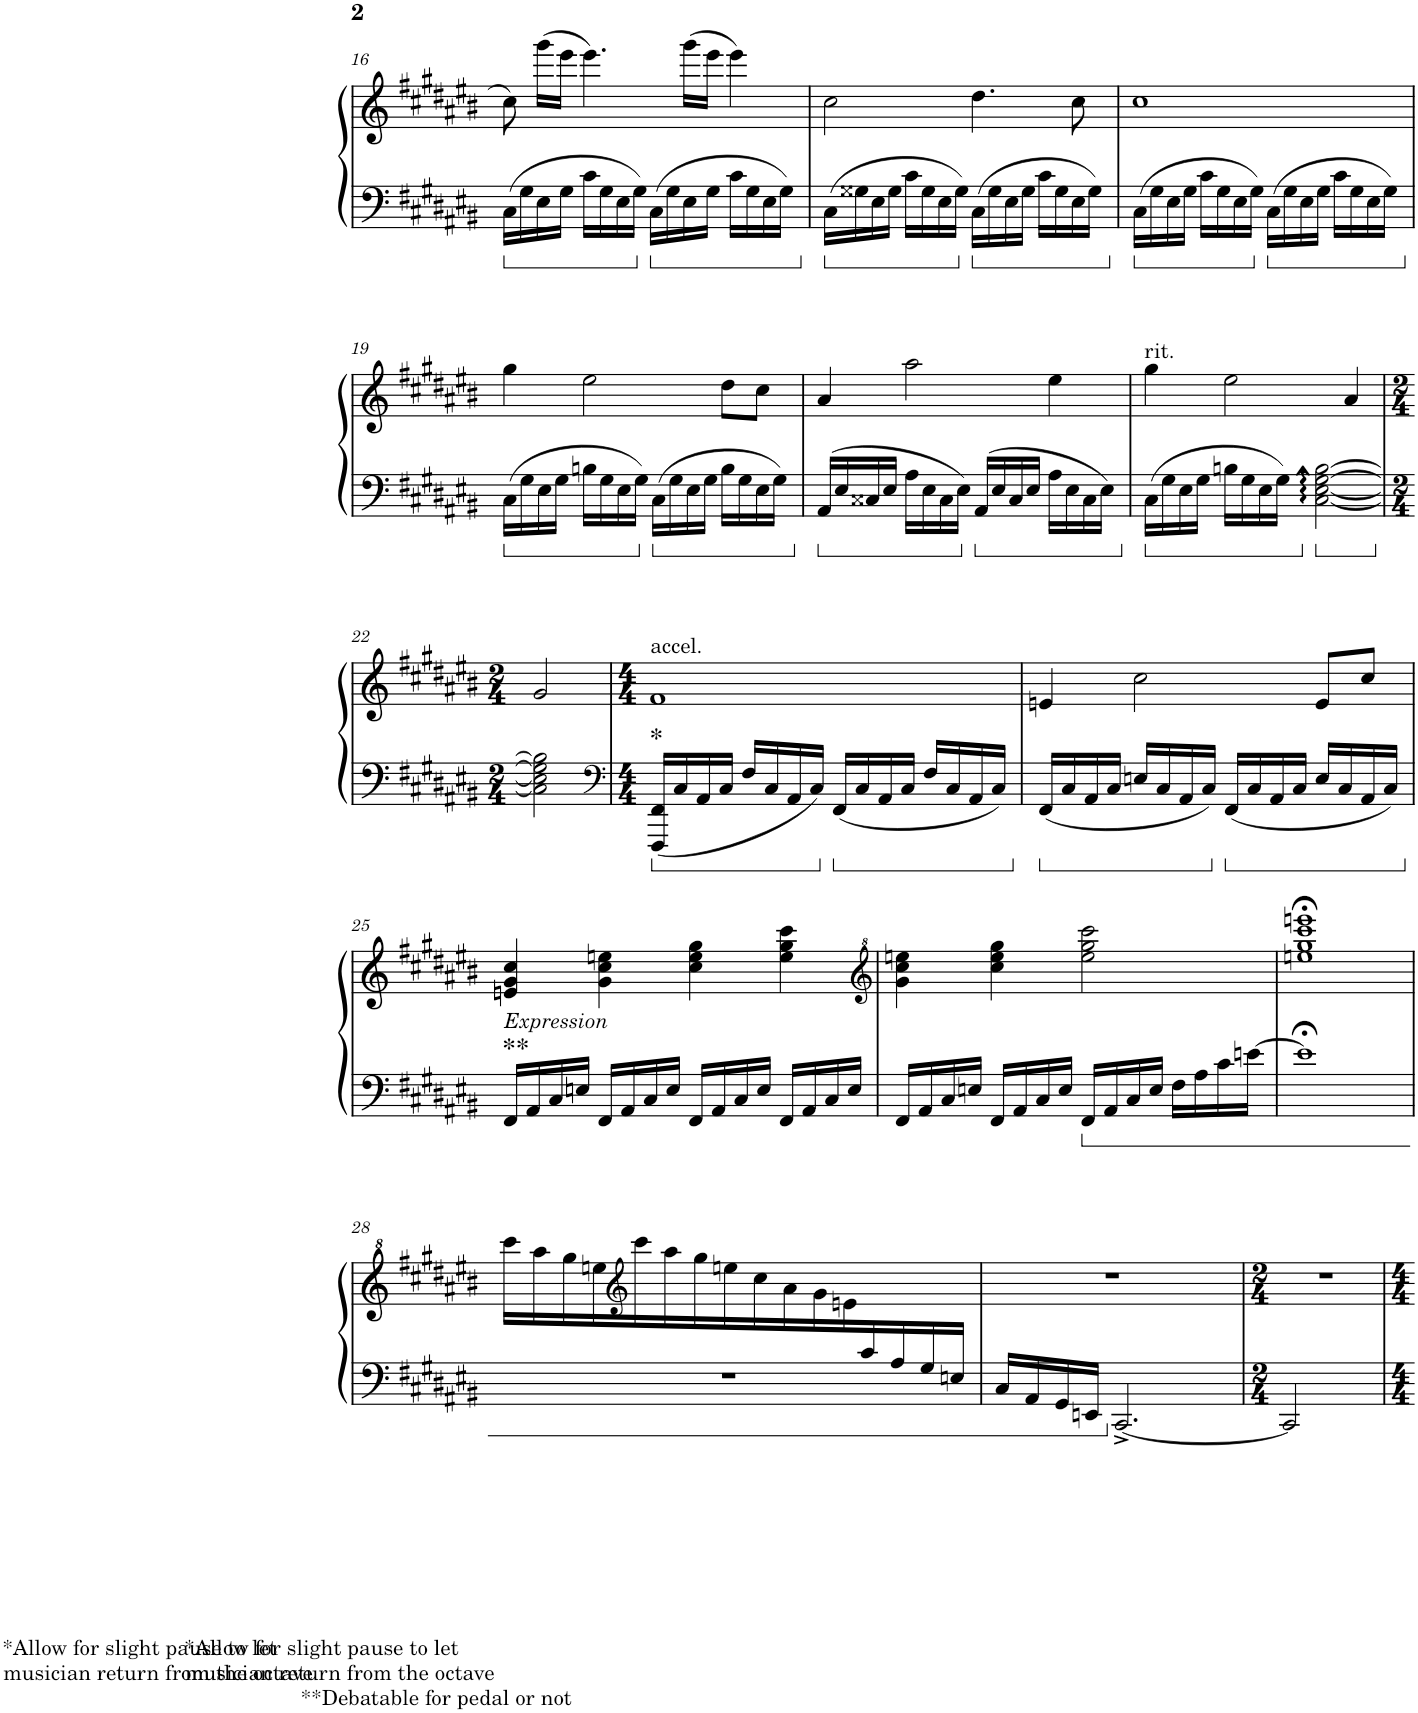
**kern	**kern
*part1	*part1
*staff2	*staff1
*I"Piano	*
*I'Pno.	*
!!LO:PB:g=z
*clefF4	*clefG2
*k[f#c#g#d#a#e#b#]	*k[f#c#g#d#a#e#b#]
*M4/4	*M4/4
=16	=16
16C#\LL	8cc#\
16G#\	.
16E#\	(16ggg#\LL
16G#\JJ	16eee#\JJ
16c#\LL	4.eee#\)
16G#\	.
16E#\	.
16G#\JJ	.
16C#\LL	.
16G#\	.
16E#\	(16ggg#\LL
16G#\JJ	16eee#\JJ
16c#\LL	4eee#\)
16G#\	.
16E#\	.
16G#\JJ	.
=17	=17
16C#\LL	2cc#\
16G##X\	.
16E#\	.
16G##\JJ	.
16c#\LL	.
16G##\	.
16E#\	.
16G##\JJ	.
16C#\LL	4.dd#\
16G##\	.
16E#\	.
16G##\JJ	.
16c#\LL	.
16G##\	.
16E#\	8cc#\
16G##\JJ	.
=18	=18
16C#\LL	1cc#
16G#\	.
16E#\	.
16G#\JJ	.
16c#\LL	.
16G#\	.
16E#\	.
16G#\JJ	.
16C#\LL	.
16G#\	.
16E#\	.
16G#\JJ	.
16c#\LL	.
16G#\	.
16E#\	.
16G#\JJ	.
!!LO:LB:g=z
=19	=19
16C#\LL	4gg#\
16G#\	.
16E#\	.
16G#\JJ	.
16Bn\LL	2ee#\
16G#\	.
16E#\	.
16G#\JJ	.
16C#\LL	.
16G#\	.
16E#\	.
16G#\JJ	.
16B\LL	8dd#\L
16G#\	.
16E#\	8cc#\J
16G#\JJ	.
=20	=20
16AA#/LL	4a#/
16E#/	.
16C##X/	.
16E#/JJ	.
16A#\LL	2aa#\
16E#\	.
16C##\	.
16E#\JJ	.
16AA#/LL	.
16E#/	.
16C##/	.
16E#/JJ	.
16A#\LL	4ee#\
16E#\	.
16C##\	.
16E#\JJ	.
=21	=21
!	!LO:TX:a:t=rit.
16C#\LL	4gg#\
16G#\	.
16E#\	.
16G#\JJ	.
16Bn\LL	2ee#\
16G#\	.
16E#\	.
16G#\JJ	.
[2C#\ [2E#\ [2G#\ [2B\	.
.	4a#/
!!LO:LB:g=z
=22	=22
*M2/4	*M2/4
2C#\] 2E#\] 2G#\] 2B\]	2g#/
=23	=23
*clefF4	*
*M4/4	*M4/4
!	!LO:TX:a:t=accel.
!LO:TX:b:t=*Allow for slight pause to let	!
!LO:TX:b:t=musician return from the octave	!
!LO:TX:a:B:t=*	!
16FFF#/ 16FF#/LL	1f#
16C#/	.
16AA#/	.
16C#/JJ	.
16F#/LL	.
16C#/	.
16AA#/	.
16C#/JJ	.
!LO:TX:b:t=*Allow for slight pause to let	!
!LO:TX:b:t=musician return from the octave	!
16FF#/LL	.
16C#/	.
16AA#/	.
16C#/JJ	.
16F#/LL	.
16C#/	.
16AA#/	.
16C#/JJ	.
=24	=24
16FF#/LL	4en/
16C#/	.
16AA#/	.
16C#/JJ	.
16En/LL	2cc#\
16C#/	.
16AA#/	.
16C#/JJ	.
16FF#/LL	.
16C#/	.
16AA#/	.
16C#/JJ	.
16E/LL	8e/L
16C#/	.
16AA#/	8cc#/J
16C#/JJ	.
!!LO:LB:g=z
=25	=25
!	!LO:TX:b:i:t=Expression
!LO:TX:a:B:t=**	!
16FF#/LL	4en/ 4g#/ 4cc#/
!LO:TX:b:t=**Debatable for pedal or not	!
16AA#/	.
16C#/	.
16En/JJ	.
16FF#/LL	4g#\ 4cc#\ 4een\
16AA#/	.
16C#/	.
16E/JJ	.
16FF#/LL	4cc#\ 4ee\ 4gg#\
16AA#/	.
16C#/	.
16E/JJ	.
16FF#/LL	4ee\ 4gg#\ 4ccc#\
16AA#/	.
16C#/	.
16E/JJ	.
=26	=26
*	*clefG^2
16FF#/LL	4gg#\ 4ccc#\ 4eeen\
16AA#/	.
16C#/	.
16En/JJ	.
16FF#/LL	4ccc#\ 4eee\ 4ggg#\
16AA#/	.
16C#/	.
16E/JJ	.
16FF#/LL	2eee\ 2ggg#\ 2cccc#\
16AA#/	.
16C#/	.
16E/JJ	.
16F#\LL	.
16A#\	.
16c#\	.
[16en\JJ	.
=27	=27
1e;<]	1eeen;< 1ggg#;< 1cccc#;< 1eeeen;<
!!LO:LB:g=z
=28	=28
*^	*
2.ryy	1r	16cccc#\LL
.	.	16aaa#\
.	.	16ggg#\
.	.	16eeen\
*	*	*clefG2
.	.	16ccc#\
.	.	16aa#\
.	.	16gg#\
.	.	16een\
.	.	16cc#\
.	.	16a#\
.	.	16g#\
.	.	16en\
16c#/	.	16ryy
16A#/	.	16ryy
16G#/	.	16ryy
16En/JJ	.	16ryy
*v	*v	*
=29	=29
16C#/LL	1r
16AA#/	.
16GG#/	.
16EEn/JJ	.
[2.CC#^/	.
=30	=30
*M2/4	*M2/4
2CC#/]	2r
=	=
*-	*-
